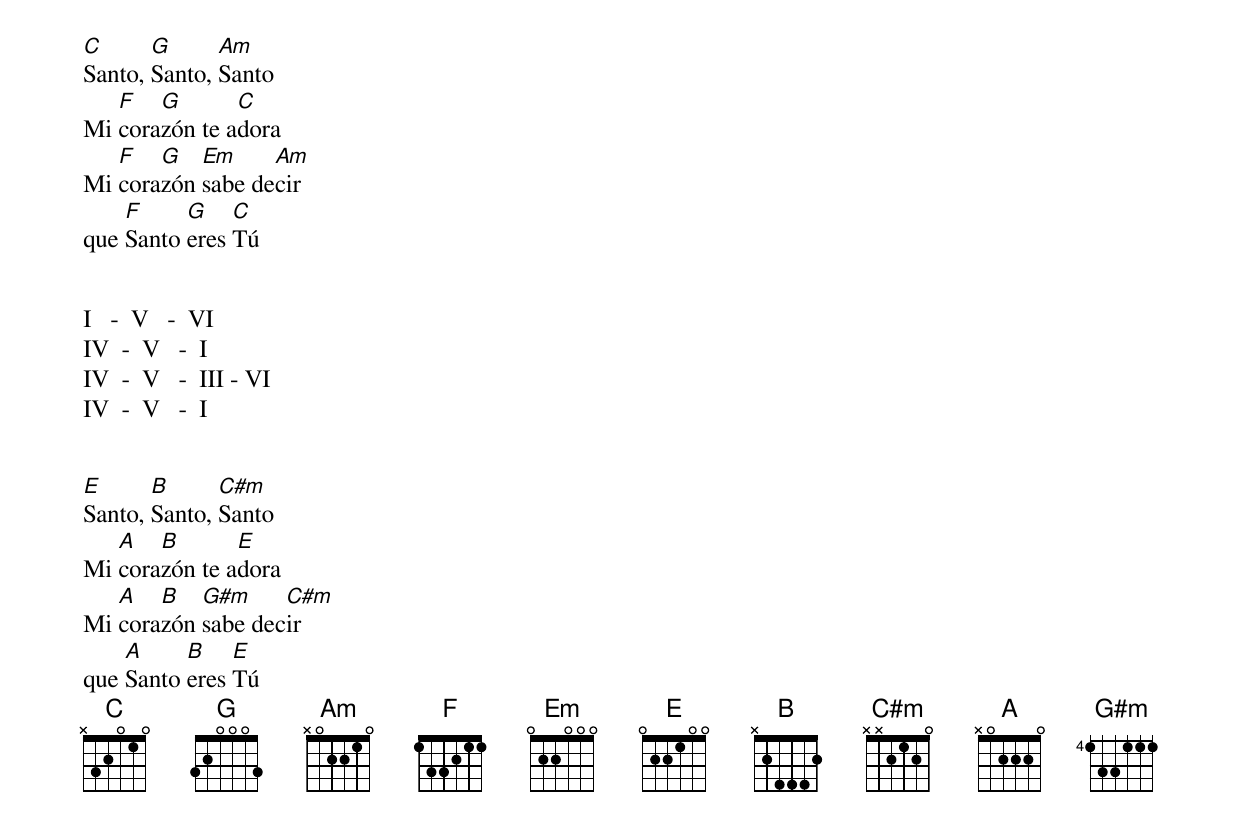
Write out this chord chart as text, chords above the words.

C      G      Am
Santo, Santo, Santo
   F   G       C
Mi corazón te adora
   F   G   Em     Am
Mi corazón sabe decir
    F     G    C
que Santo eres Tú


I   -  V   -  VI
IV  -  V   -  I
IV  -  V   -  III - VI
IV  -  V   -  I


E      B      C#m
Santo, Santo, Santo
   A   B       E
Mi corazón te adora
   A   B   G#m     C#m
Mi corazón sabe decir
    A     B    E
que Santo eres Tú
